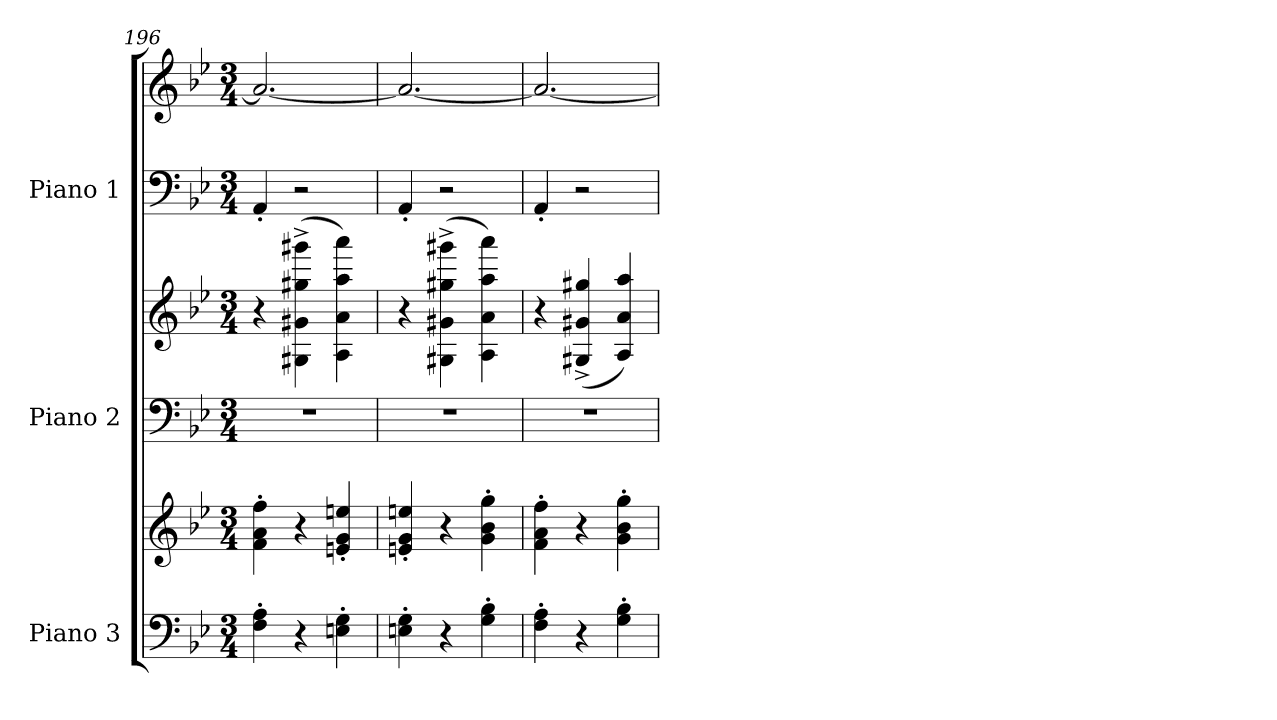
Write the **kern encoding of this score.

**kern	**kern	**kern	**kern	**kern	**kern
*part3	*part3	*part2	*part2	*part1	*part1
*staff6	*staff5	*staff4	*staff3	*staff2	*staff1
*I"Piano 3	*	*I"Piano 2	*	*I"Piano 1	*
*I'Pno. 3	*	*I'Pno. 2	*	*I'Pno. 1	*
*clefF4	*clefG2	*clefF4	*clefG2	*clefF4	*clefG2
*k[b-e-]	*k[b-e-]	*k[b-e-]	*k[b-e-]	*k[b-e-]	*k[b-e-]
*M3/4	*M3/4	*M3/4	*M3/4	*M3/4	*M3/4
=196	=196	=196	=196	=196	=196
4F\' 4A\'	4f\' 4a\' 4ff\'	2.r	4r	4AA'/	2.a/_
4r	4r	.	(>4G#X\^ 4g#X\^ 4gg#X\^ 4ggg#X\^	2r	.
4En\' 4G\'	4en/' 4g/' 4een/'	.	4A\ 4a\ 4aa\ 4aaa\)	.	.
=197	=197	=197	=197	=197	=197
4En\' 4G\'	4en/' 4g/' 4een/'	2.r	4r	4AA'/	2.a/_
4r	4r	.	(>4G#X\^ 4g#X\^ 4gg#X\^ 4ggg#X\^	2r	.
4G\' 4B-\'	4g\' 4b-\' 4gg\'	.	4A\ 4a\ 4aa\ 4aaa\)	.	.
=198	=198	=198	=198	=198	=198
4F\' 4A\'	4f\' 4a\' 4ff\'	2.r	4r	4AA'/	2.a/_
4r	4r	.	(<4G#X/^ 4g#X/^ 4gg#X/^	2r	.
4G\' 4B-\'	4g\' 4b-\' 4gg\'	.	4A/ 4a/ 4aa/)	.	.
=	=	=	=	=	=
*-	*-	*-	*-	*-	*-
